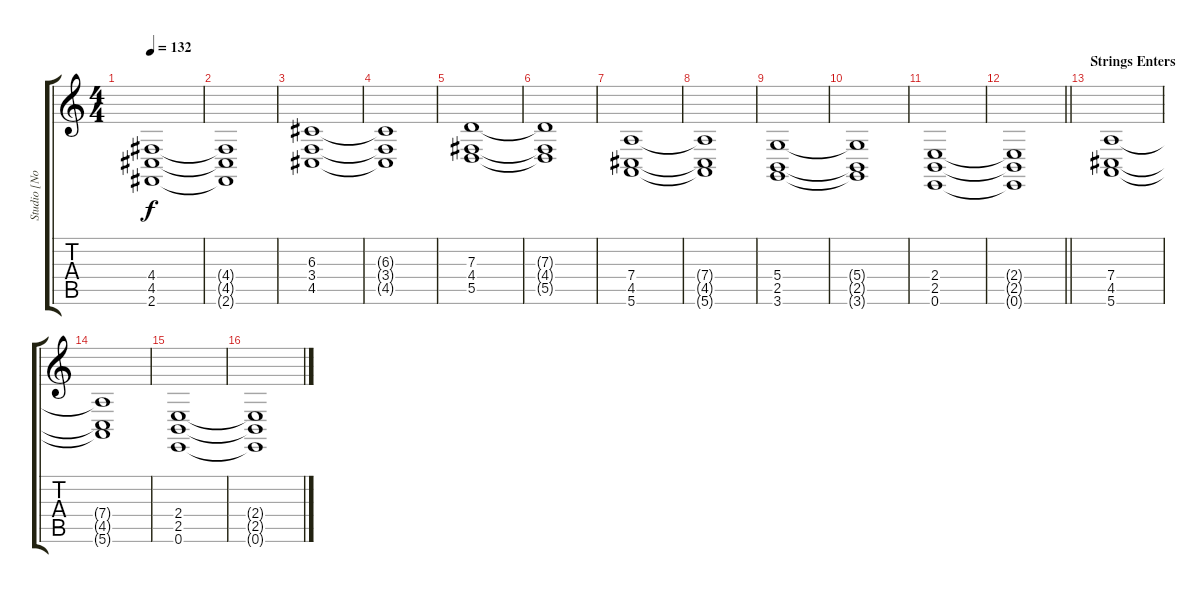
\track ("Studio [Noise/FX]" "Studio [No") {instrument pad2warm}
\staff {score tabs}
\tuning (E4 B3 G3 D3 A2 E2) {hide}
\ts (4 4)
\tempo 132
\clef g2
\ks c
(4.4 4.5 2.6).1{dy f} |
(4.4{t} 4.5{t} 2.6{t}).1 |
(6.3 3.4 4.5).1 |
(6.3{t} 3.4{t} 4.5{t}).1 |
(7.3 4.4 5.5).1 |
(7.3{t} 4.4{t} 5.5{t}).1 |
(7.4 4.5 5.6).1 |
(7.4{t} 4.5{t} 5.6{t}).1 |
(5.4 2.5 3.6).1 |
(5.4{t} 2.5{t} 3.6{t}).1 |
(2.4 2.5 0.6).1 |
\barLineRight lightlight
(2.4{t} 2.5{t} 0.6{t}).1 |
\section ("" "Strings Enters")
(7.4 4.5 5.6).1 |
(7.4{t} 4.5{t} 5.6{t}).1 |
(2.4 2.5 0.6).1 |
(2.4{t} 2.5{t} 0.6{t}).1
